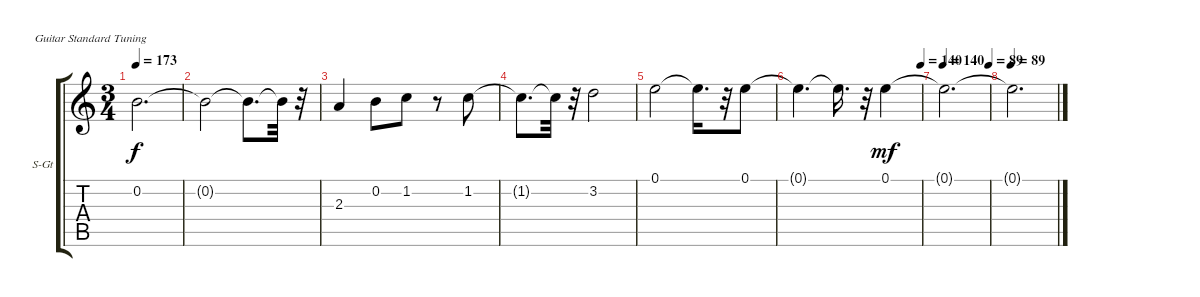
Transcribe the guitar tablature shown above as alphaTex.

\bracketExtendMode groupsimilarinstruments
\firstSystemTrackNameOrientation horizontal
\otherSystemsTrackNameOrientation horizontal
\track ("Clarinet" "S-Gt") {instrument clarinet}
\staff {score tabs}
\tuning (E4 B3 G3 D3 A2 E2)
\displaytranspose 12
\ts (3 4)
\tempo 173
\clef g2
\ks c
0.2{t}.2{d dy f} |
0.2{t}.2 0.2{t}.8{d} 0.2{t}.32 r.32 |
2.3.4 0.2.8 1.2.8 r.8 1.2.8 |
1.2{t}.8{d} 1.2{t}.32 r.32 3.2.2 |
0.1.2 0.1{t}.16{d} r.32 0.1.8 |
\tempo (140 1)
0.1{t}.4{d} 0.1{t}.16{d} r.32 0.1.4{dy mf} |
\tempo 140
\tempo (89 1)
0.1{t}.2{d} |
\tempo 89
0.1{t}.2{d}
